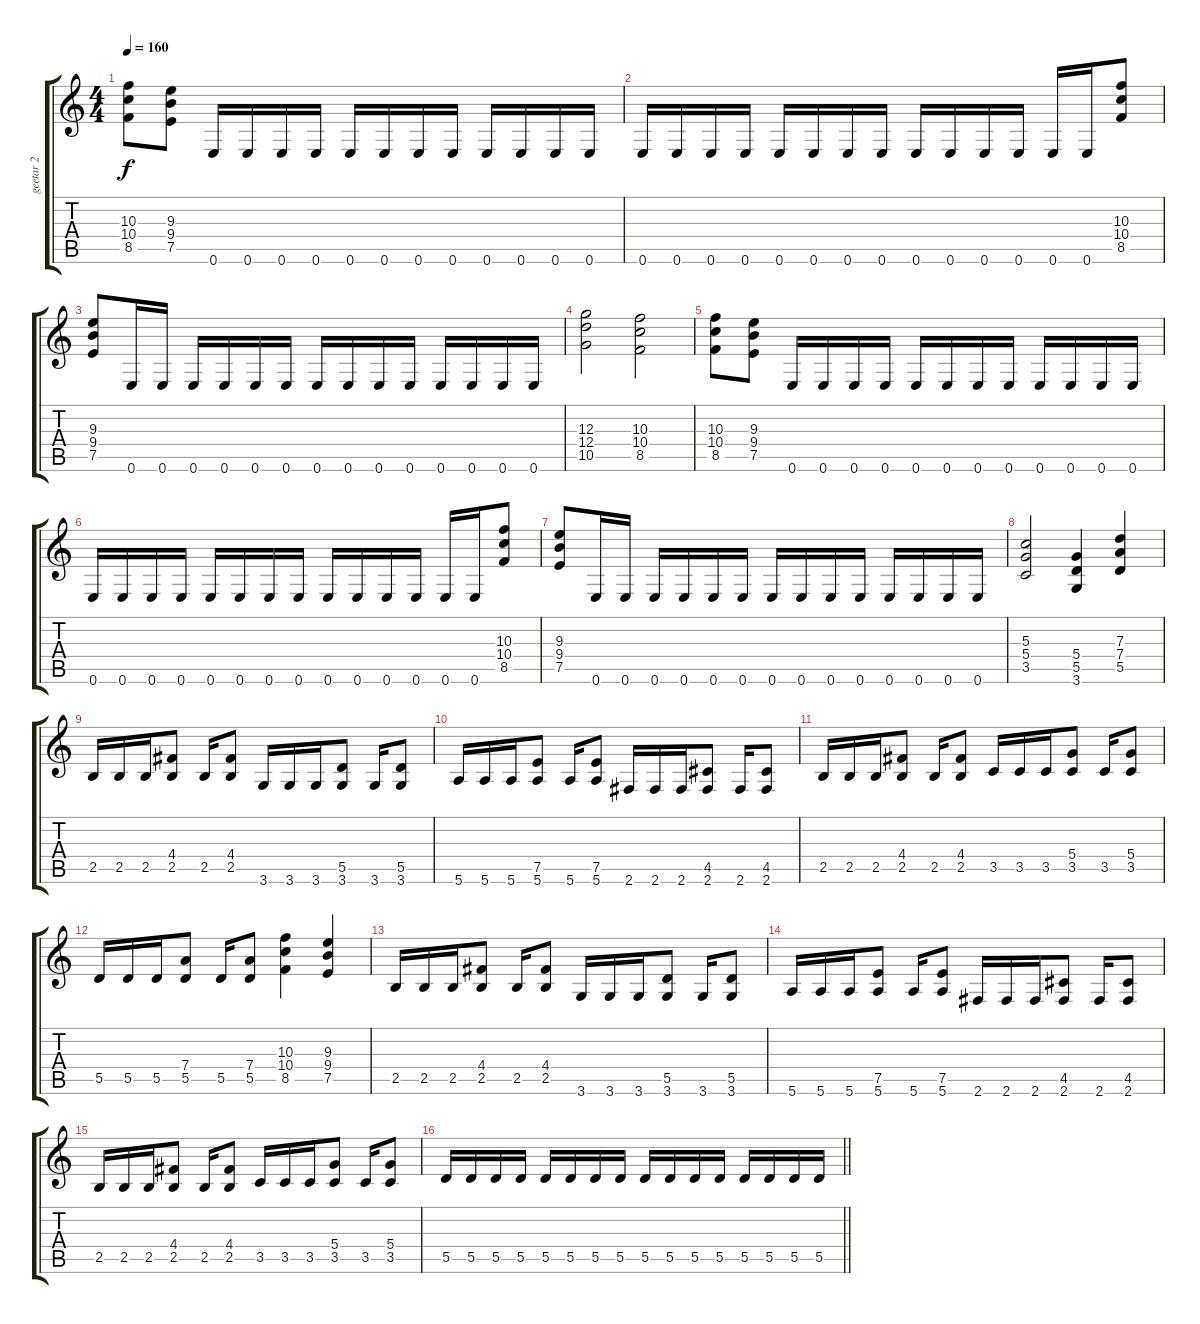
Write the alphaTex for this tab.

\track ("geetar 2" "geetar 2") {instrument distortionguitar}
\staff {score tabs}
\tuning (E4 B3 G3 D3 A2 E2) {hide}
\ts (4 4)
\tempo 160
\clef g2
\ks c
(10.3 10.4 8.5).8{dy f} (9.3 9.4 7.5).8 0.6.16 0.6.16 0.6.16 0.6.16 0.6.16 0.6.16 0.6.16 0.6.16 0.6.16 0.6.16 0.6.16 0.6.16 |
0.6.16 0.6.16 0.6.16 0.6.16 0.6.16 0.6.16 0.6.16 0.6.16 0.6.16 0.6.16 0.6.16 0.6.16 0.6.16 0.6.16 (10.3 10.4 8.5).8 |
(9.3 9.4 7.5).8 0.6.16 0.6.16 0.6.16 0.6.16 0.6.16 0.6.16 0.6.16 0.6.16 0.6.16 0.6.16 0.6.16 0.6.16 0.6.16 0.6.16 |
(12.3 12.4 10.5).2 (10.3 10.4 8.5).2 |
(10.3 10.4 8.5).8 (9.3 9.4 7.5).8 0.6.16 0.6.16 0.6.16 0.6.16 0.6.16 0.6.16 0.6.16 0.6.16 0.6.16 0.6.16 0.6.16 0.6.16 |
0.6.16 0.6.16 0.6.16 0.6.16 0.6.16 0.6.16 0.6.16 0.6.16 0.6.16 0.6.16 0.6.16 0.6.16 0.6.16 0.6.16 (10.3 10.4 8.5).8 |
(9.3 9.4 7.5).8 0.6.16 0.6.16 0.6.16 0.6.16 0.6.16 0.6.16 0.6.16 0.6.16 0.6.16 0.6.16 0.6.16 0.6.16 0.6.16 0.6.16 |
(5.3 5.4 3.5).2 (5.4 5.5 3.6).4 (7.3 7.4 5.5).4 |
2.5.16 2.5.16 2.5.16 (4.4 2.5).8 2.5.16 (4.4 2.5).8 3.6.16 3.6.16 3.6.16 (5.5 3.6).8 3.6.16 (5.5 3.6).8 |
5.6.16 5.6.16 5.6.16 (7.5 5.6).8 5.6.16 (7.5 5.6).8 2.6.16 2.6.16 2.6.16 (4.5 2.6).8 2.6.16 (4.5 2.6).8 |
2.5.16 2.5.16 2.5.16 (4.4 2.5).8 2.5.16 (4.4 2.5).8 3.5.16 3.5.16 3.5.16 (5.4 3.5).8 3.5.16 (5.4 3.5).8 |
5.5.16 5.5.16 5.5.16 (7.4 5.5).8 5.5.16 (7.4 5.5).8 (10.3 10.4 8.5).4 (9.3 9.4 7.5).4 |
2.5.16 2.5.16 2.5.16 (4.4 2.5).8 2.5.16 (4.4 2.5).8 3.6.16 3.6.16 3.6.16 (5.5 3.6).8 3.6.16 (5.5 3.6).8 |
5.6.16 5.6.16 5.6.16 (7.5 5.6).8 5.6.16 (7.5 5.6).8 2.6.16 2.6.16 2.6.16 (4.5 2.6).8 2.6.16 (4.5 2.6).8 |
2.5.16 2.5.16 2.5.16 (4.4 2.5).8 2.5.16 (4.4 2.5).8 3.5.16 3.5.16 3.5.16 (5.4 3.5).8 3.5.16 (5.4 3.5).8 |
\barLineRight lightlight
5.5.16 5.5.16 5.5.16 5.5.16 5.5.16 5.5.16 5.5.16 5.5.16 5.5.16 5.5.16 5.5.16 5.5.16 5.5.16 5.5.16 5.5.16 5.5.16
